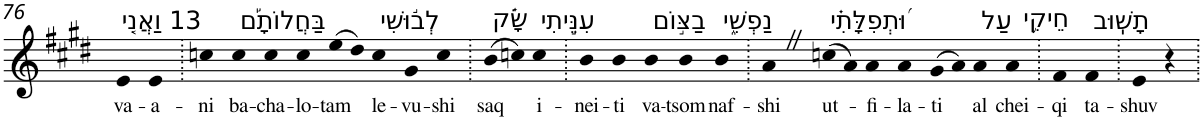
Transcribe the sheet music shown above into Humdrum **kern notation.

**kern	**text
*part1	*part1
*staff1	*staff1
*I"Piano	*
*I'Pno	*
!!LO:PB:g=z
*clefG2	*
*k[f#c#g#d#]	*
*E:	*
=76	=76
!LO:TX:a:t=13 וַאֲנִ֤י	!
!	!LO:LY:b
4e	va-
!	!LO:LY:b
4e	-a-
=77.	=77.
!	!LO:LY:b
4ccn	-ni
!LO:TX:a:t=בַּחֲלוֹתָ֡ם	!
!	!LO:LY:b
4cc	ba-
!	!LO:LY:b
4cc	-cha-
!	!LO:LY:b
4cc	-lo-
!	!LO:LY:b
(>8ee	-tam
8dd#)	.
!LO:TX:a:t=לְב֬וּשִׁי	!
!	!LO:LY:b
4cc	le-
!	!LO:LY:b
4g#	-vu-
!	!LO:LY:b
4cc	-shi
=78.	=78.
!LO:TX:a:t=שָׂ֗ק	!
!	!LO:LY:b
(>8b	saq
8ccn)	.
!LO:TX:a:t=עִנֵּ֣יתִי	!
!	!LO:LY:b
4cc	i-
=79.	=79.
!	!LO:LY:b
4b	-nei-
!	!LO:LY:b
4b	-ti
!LO:TX:a:t=בַצּ֣וֹם	!
!	!LO:LY:b
4b	va-
!	!LO:LY:b
4b	-tsom
!LO:TX:a:t=נַפְשִׁ֑י	!
!	!LO:LY:b
4b	naf-
=80.	=80.
!	!LO:LY:b
4aZ	-shi
!LO:TX:a:t=וּ֝תְפִלָּתִ֗י	!
!	!LO:LY:b
(>8ccn	ut-
8a)	.
!	!LO:LY:b
4a	-fi-
!	!LO:LY:b
4a	-la-
!	!LO:LY:b
(>8g#	-ti
8a)	.
!LO:TX:a:t=עַל	!
!	!LO:LY:b
4a	al
!LO:TX:a:t=חֵיקִ֥י	!
!	!LO:LY:b
4a	chei-
=81.	=81.
!	!LO:LY:b
4f#	-qi
!LO:TX:a:t=תָשֽׁוּב	!
!	!LO:LY:b
4f#	ta-
=82.	=82.
!	!LO:LY:b
4e	-shuv
4r	.
=.	=.
*-	*-
